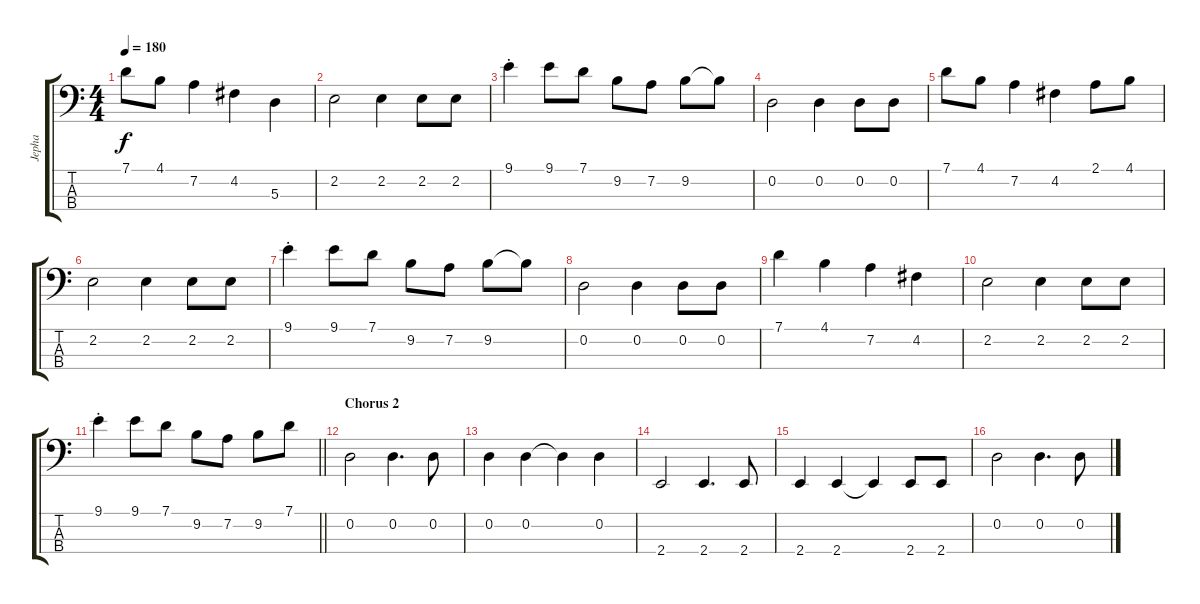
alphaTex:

\track ("Jepha" "Jepha") {instrument electricbassfinger}
\staff {score tabs}
\tuning (G2 D2 A1 D1) {hide}
\ts (4 4)
\tempo 180
\clef f4
\ks c
7.1.8{dy f} 4.1.8 7.2.4 4.2.4 5.3.4 |
2.2.2 2.2.4 2.2.8 2.2.8 |
9.1{st}.4 9.1.8 7.1.8 9.2.8 7.2.8 9.2.8 9.2{t}.8 |
0.2.2 0.2.4 0.2.8 0.2.8 |
7.1.8 4.1.8 7.2.4 4.2.4 2.1.8 4.1.8 |
2.2.2 2.2.4 2.2.8 2.2.8 |
9.1{st}.4 9.1.8 7.1.8 9.2.8 7.2.8 9.2.8 9.2{t}.8 |
0.2.2 0.2.4 0.2.8 0.2.8 |
7.1.4 4.1.4 7.2.4 4.2.4 |
2.2.2 2.2.4 2.2.8 2.2.8 |
\barLineRight lightlight
9.1{st}.4 9.1.8 7.1.8 9.2.8 7.2.8 9.2.8 7.1.8 |
\section ("" "Chorus 2")
0.2.2 0.2.4{d} 0.2.8 |
0.2.4 0.2.4 0.2{t}.4 0.2.4 |
2.4.2 2.4.4{d} 2.4.8 |
2.4.4 2.4.4 2.4{t}.4 2.4.8 2.4.8 |
0.2.2 0.2.4{d} 0.2.8
